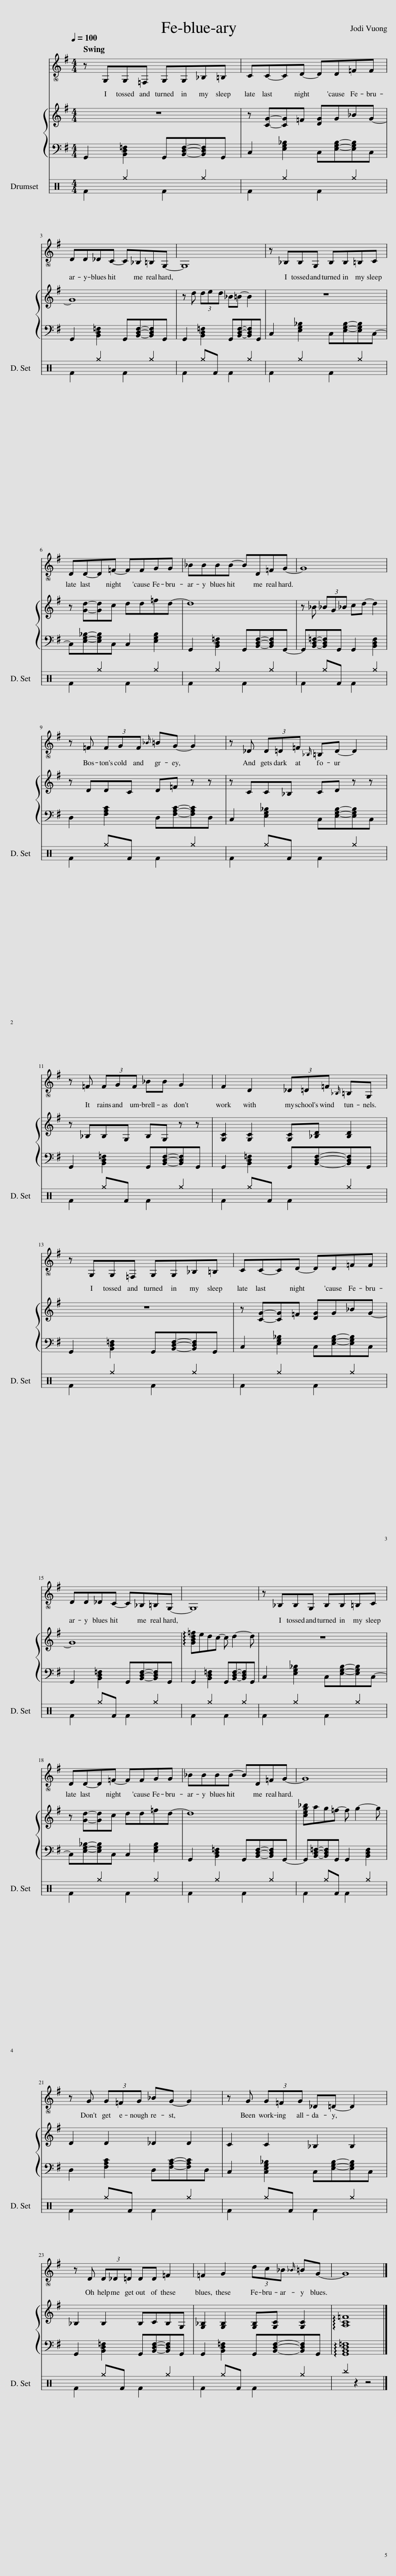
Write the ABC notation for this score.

X:1
%%score 1 { 2 | 3 } 4
L:1/8
Q:1/4=100
M:4/4
I:linebreak $
K:G
V:1 treble
V:2 treble
V:3 bass
V:4 perc
K:none
V:1
 z G,G,=F, G,G,_B,=B, | CC-CD- DD=FF |$ DD_DC- C_B,=B,G,- | G,8 | z _B,B,G, B,B,=B,C |$ %5
 DD-D=F- FFGG | _BBBB- BD=FG- | G8 |$ z =F (3FGF{_B} =BG- G2 | z _D (3D=D=F{_B,} =B,D- D2 |$ %10
 z =F (3FGF _BB G2 | F2 D2 (3_D=D=F{_B,} =B,G, |$ z G,G,=F, G,G,_B,=B, | CC-CD- DD=FF |$ DD_DC- C_B,=B,G,- | %15
 G,8 | z _B,B,G, B,B,=B,C |$ DD-D=F- FFGG | _BBBB- BD=FG- | G8 |$ %20
 z G (3G=FG _BG- G2 | z G (3G=FG _D=D- D2 |$ z D (3D_D=D DD =F2 | =F2 G2 (3dc_B{_B} =BG- | G8 |] %25
V:2
 z8 | z [CG]-[CG]=F [DG]G_BG- |$ G8 | z d (3ded _B=B- B2 | z8 |$ %5
 z [Gd]-[Gd]c dd=fd- | d8 | z _B (3_BG_B cd- d2 |$ z DDC D=F z z | z CC_B, CD z z |$ %10
 z _B,B,G, B,G, z z | [G,C]2 [G,C]2 [G,C][_B,D] [B,D]2 |$ z8 | z [CG]-[CG]=F [DG]G_BG- |$ G8 | %15
 !arpeggio![GBd=f]edc- c d2- d | z8 |$ z [Gd]-[Gd]c dd=fd- | d8 | [ceg_b]ag=f- f g2- g |$ %20
 D2 D2 _D2 D2 | C2 C2 _B,2 B,2 |$ _B,2 B,2 B,CB,G, | [G,_B,]2 [G,B,]2 [G,B,][G,C] [G,C]2 | !arpeggio![A,C=F]8 |] %25
V:3
 G,,2 [B,,D,=F,]2 G,,[B,,D,F,]-[B,,D,F,]G,, | C,2 [E,G,_B,]2 C,[E,G,B,]-[E,G,B,]C, |$ G,,2 [B,,D,=F,]2 G,,[B,,D,F,]-[B,,D,F,]G,, | G,,2 [B,,D,=F,]2 G,,[B,,D,F,]-[B,,D,F,]G,, | C,2 [E,G,_B,]2 C,[E,G,B,]-[E,G,B,]C,- |$ %5
 C,[E,G,_B,]-[E,G,B,]C, C,2 [E,G,B,]2 | G,,2 [B,,D,=F,]2 G,,[B,,D,F,]-[B,,D,F,]G,,- | G,,[B,,D,=F,]-[B,,D,F,]G,, G,,2 [B,,D,F,]2 |$ D,2 [F,A,C]2 D,[F,A,C]-[F,A,C]D, | C,2 [E,G,_B,]2 C,[E,G,B,]-[E,G,B,]C, |$ %10
 G,,2 [B,,D,=F,]2 G,,[B,,D,F,]-[B,,D,F,]G,, | G,,2 [B,,D,=F,]2 G,,[B,,D,F,]-[B,,D,F,]G,, |$ G,,2 [B,,D,=F,]2 G,,[B,,D,F,]-[B,,D,F,]G,, | C,2 [E,G,_B,]2 C,[E,G,B,]-[E,G,B,]C, |$ G,,2 [B,,D,=F,]2 G,,[B,,D,F,]-[B,,D,F,]G,, | %15
 G,,2 [B,,D,=F,]2 G,,[B,,D,F,]-[B,,D,F,]G,, | C,2 [E,G,_B,]2 C,[E,G,B,]-[E,G,B,]C,- |$ C,[E,G,_B,]-[E,G,B,]C, C,2 [E,G,B,]2 | G,,2 [B,,D,=F,]2 G,,[B,,D,F,]-[B,,D,F,]G,,- | G,,[B,,D,=F,]-[B,,D,F,]G,, G,,2 [B,,D,F,]2 |$ %20
 D,2 [F,A,C]2 D,[F,A,C]-[F,A,C]D, | C,2 [C,E,G,_B,]2 C,[E,G,B,]-[E,G,B,]C, |$ G,,2 [B,,D,=F,]2 G,,[B,,D,F,]-[B,,D,F,]G,, | G,,2 [B,,D,=F,]2 G,,[B,,D,F,]-[B,,D,F,]G,, | !arpeggio![G,,B,,D,=F,]8 |] %25
V:4
[K:C] F2 ^g2 F2 ^g2 | F2 ^g2 F2 ^g2 |$ F2 ^g2 F2 ^g2 | F2 ^gF F2 ^g2 | F2 ^g2 F2 ^g2 |$ %5
 F2 ^g2 F2 ^g2 | F2 ^g2 F2 ^g2 | F2 ^gF F2 ^g2 |$ F2 ^gF F2 ^g2 | F2 ^gF F2 ^g2 |$ %10
 F2 ^gF F2 ^g2 | F2 ^gF F2 ^g2 |$ F2 ^g2 F2 ^g2 | F2 ^g2 F2 ^g2 |$ F2 ^gF F2 ^g2 | %15
 F2 ^g2 F2 ^g2 | F2 ^g2 F2 ^g2 |$ F2 ^g2 F2 ^g2 | F2 ^g2 F2 ^g2 | F2 ^gF F2 ^g2 |$ %20
 F2 ^gF F2 ^g2 | F2 ^gF F2 ^g2 |$ F2 ^gF F2 ^g2 | F2 ^gF F2 ^g2 | ^b2 z2 z4 |] %25
